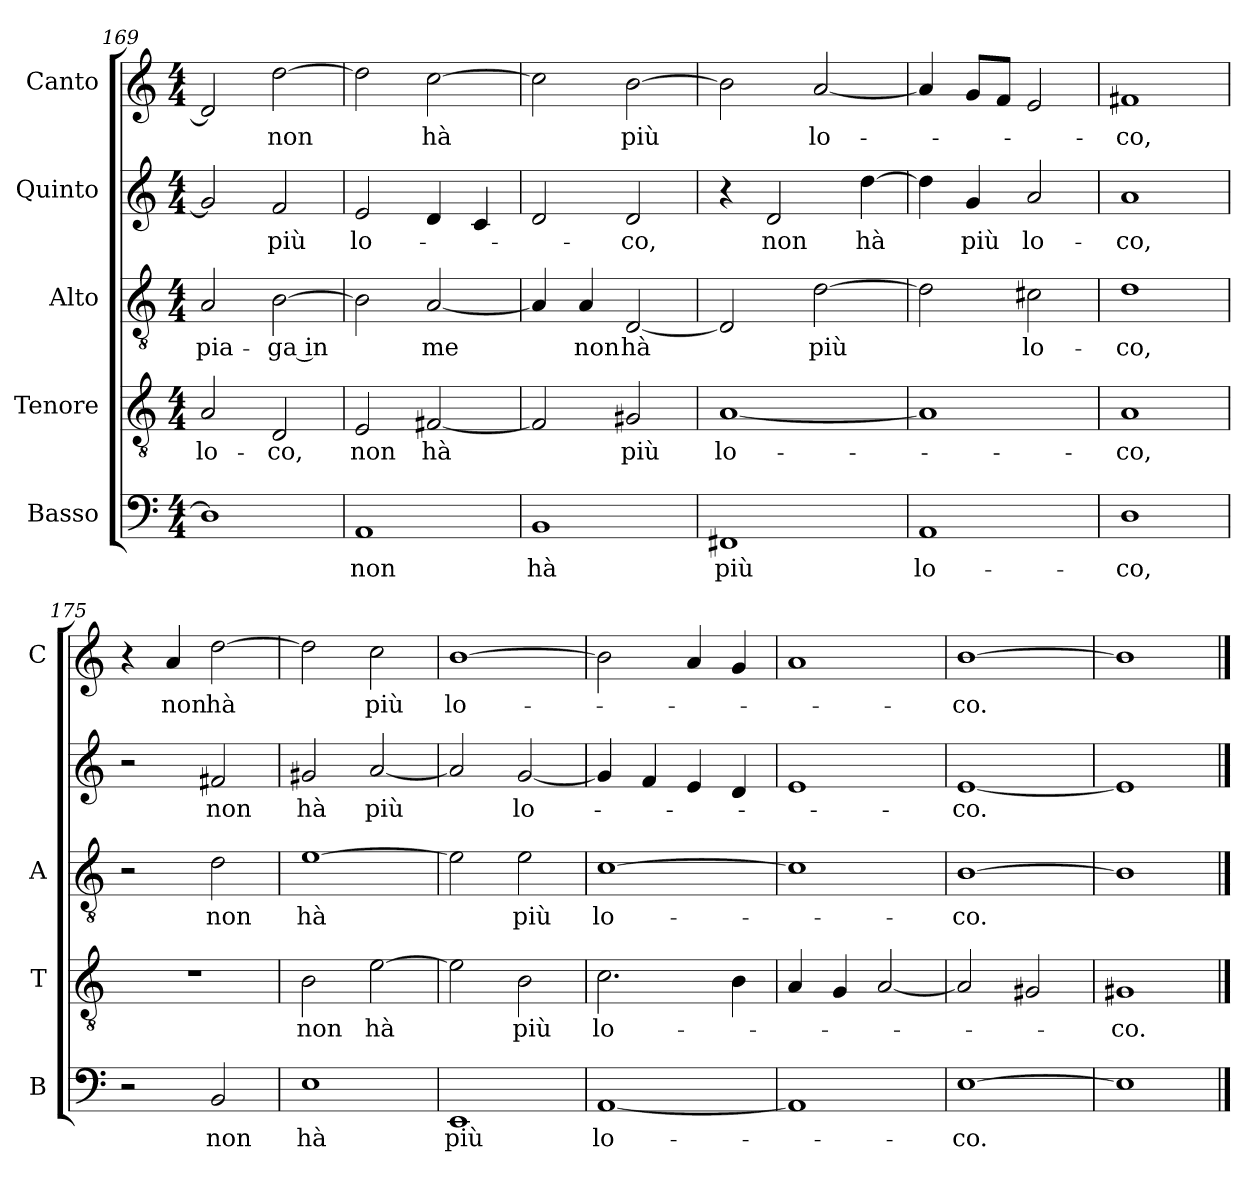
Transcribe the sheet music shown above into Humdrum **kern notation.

**kern	**text	**kern	**text	**kern	**text	**kern	**text	**kern	**text
*part5	*part5	*part4	*part4	*part3	*part3	*part2	*part2	*part1	*part1
*staff5	*staff5	*staff4	*staff4	*staff3	*staff3	*staff2	*staff2	*staff1	*staff1
*I"Basso	*	*I"Tenore	*	*I"Alto	*	*I"Quinto	*	*I"Canto	*
*I'B	*	*I'T	*	*I'A	*	*	*	*I'C	*
*clefF4	*	*clefGv2	*	*clefGv2	*	*clefG2	*	*clefG2	*
*k[]	*	*k[]	*	*k[]	*	*k[]	*	*k[]	*
*C:	*	*C:	*	*C:	*	*C:	*	*C:	*
*M4/4	*	*M4/4	*	*M4/4	*	*M4/4	*	*M4/4	*
=169	=169	=169	=169	=169	=169	=169	=169	=169	=169
!	!	!	!LO:LY:b	!	!LO:LY:b	!	!	!	!
1D]	.	2A/	lo-	2A/	pia-	2g/]	.	2d/]	.
!	!	!	!LO:LY:b	!	!LO:LY:b	!	!LO:LY:b	!	!LO:LY:b
.	.	2D/	-co,	[2B\	-ga in	2f/	più	[2dd\	non
!!LO:PB:g=z
=170	=170	=170	=170	=170	=170	=170	=170	=170	=170
!	!LO:LY:b	!	!LO:LY:b	!	!	!	!LO:LY:b	!	!
1AA	non	2E/	non	2B\]	.	2e/	lo-	2dd\]	.
!	!	!	!LO:LY:b	!	!LO:LY:b	!	!	!	!LO:LY:b
.	.	[2F#X/	hà	[2A/	me	4d/	.	[2cc\	hà
.	.	.	.	.	.	4c/	.	.	.
=171	=171	=171	=171	=171	=171	=171	=171	=171	=171
!	!LO:LY:b	!	!	!	!	!	!	!	!
1BB	hà	2F#/]	.	4A/]	.	2d/	.	2cc\]	.
!	!	!	!	!	!LO:LY:b	!	!	!	!
.	.	.	.	4A/	non	.	.	.	.
!	!	!	!LO:LY:b	!	!LO:LY:b	!	!LO:LY:b	!	!LO:LY:b
.	.	2G#X/	più	[2D/	hà	2d/	-co,	[2b\	più
=172	=172	=172	=172	=172	=172	=172	=172	=172	=172
!	!LO:LY:b	!	!LO:LY:b	!	!	!	!	!	!
1FF#X	più	[1A	lo-	2D/]	.	4r	.	2b\]	.
!	!	!	!	!	!	!	!LO:LY:b	!	!
.	.	.	.	.	.	2d/	non	.	.
!	!	!	!	!	!LO:LY:b	!	!	!	!LO:LY:b
.	.	.	.	[2d\	più	.	.	[2a/	lo-
!	!	!	!	!	!	!	!LO:LY:b	!	!
.	.	.	.	.	.	[4dd\	hà	.	.
=173	=173	=173	=173	=173	=173	=173	=173	=173	=173
!	!LO:LY:b	!	!	!	!	!	!	!	!
1AA	lo-	1A]	.	2d\]	.	4dd\]	.	4a/]	.
!	!	!	!	!	!	!	!LO:LY:b	!	!
.	.	.	.	.	.	4g/	più	8g/L	.
.	.	.	.	.	.	.	.	8f/J	.
!	!	!	!	!	!LO:LY:b	!	!LO:LY:b	!	!
.	.	.	.	2c#X\	lo-	2a/	lo-	2e/	.
=174	=174	=174	=174	=174	=174	=174	=174	=174	=174
!	!LO:LY:b	!	!LO:LY:b	!	!LO:LY:b	!	!LO:LY:b	!	!LO:LY:b
1D	-co,	1A	-co,	1d	-co,	1a	-co,	1f#X	-co,
=175	=175	=175	=175	=175	=175	=175	=175	=175	=175
2r	.	1r	.	2r	.	2r	.	4r	.
!	!	!	!	!	!	!	!	!	!LO:LY:b
.	.	.	.	.	.	.	.	4a/	non
!	!LO:LY:b	!	!	!	!LO:LY:b	!	!LO:LY:b	!	!LO:LY:b
2BB/	non	.	.	2d\	non	2f#X/	non	[2dd\	hà
!!LO:LB:g=z
=176	=176	=176	=176	=176	=176	=176	=176	=176	=176
!	!LO:LY:b	!	!LO:LY:b	!	!LO:LY:b	!	!LO:LY:b	!	!
1E	hà	2B\	non	[1e	hà	2g#X/	hà	2dd\]	.
!	!	!	!LO:LY:b	!	!	!	!LO:LY:b	!	!LO:LY:b
.	.	[2e\	hà	.	.	[2a/	più	2cc\	più
=177	=177	=177	=177	=177	=177	=177	=177	=177	=177
!	!LO:LY:b	!	!	!	!	!	!	!	!LO:LY:b
1EE	più	2e\]	.	2e\]	.	2a/]	.	[1b	lo-
!	!	!	!LO:LY:b	!	!LO:LY:b	!	!LO:LY:b	!	!
.	.	2B\	più	2e\	più	[2g/	lo-	.	.
=178	=178	=178	=178	=178	=178	=178	=178	=178	=178
!	!LO:LY:b	!	!LO:LY:b	!	!LO:LY:b	!	!	!	!
[1AA	lo-	2.c\	lo-	[1c	lo-	4g/]	.	2b\]	.
.	.	.	.	.	.	4f/	.	.	.
.	.	.	.	.	.	4e/	.	4a/	.
.	.	4B\	.	.	.	4d/	.	4g/	.
=179	=179	=179	=179	=179	=179	=179	=179	=179	=179
1AA]	.	4A/	.	1c]	.	1e	.	1a	.
.	.	4G/	.	.	.	.	.	.	.
.	.	[2A/	.	.	.	.	.	.	.
=180	=180	=180	=180	=180	=180	=180	=180	=180	=180
!	!LO:LY:b	!	!	!	!LO:LY:b	!	!LO:LY:b	!	!LO:LY:b
[1E	-co.	2A/]	.	[1B	-co.	[1e	-co.	[1b	-co.
.	.	2G#X/	.	.	.	.	.	.	.
=181	=181	=181	=181	=181	=181	=181	=181	=181	=181
!	!	!	!LO:LY:b	!	!	!	!	!	!
1E]	.	1G#X	-co.	1B]	.	1e]	.	1b]	.
==	==	==	==	==	==	==	==	==	==
*-	*-	*-	*-	*-	*-	*-	*-	*-	*-
